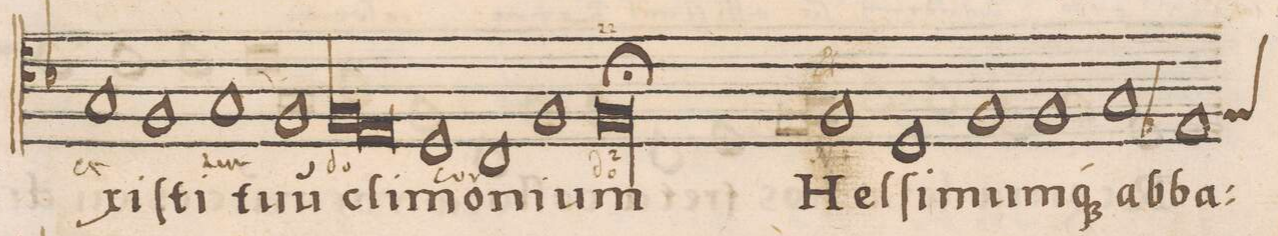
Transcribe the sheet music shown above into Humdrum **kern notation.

**kern	**text	**text	**text
*I"TENOR	*	*	*
*clefC4	*	*	*
*k[b-]	*	*	*
*met(C)	*	*	*
*M2/1	*	*	*
1G	et	-xi-	.
1F	.	-ſti	.
=96-	=96-	=96-	=96-
1G	mun-	tu-	.
1F	.	-u(m)	.
=97-	=97-	=97-	=97-
*lig	*	*	*
1F	-do	cli-	.
1E	.	.	.
*Xlig	*	*	*
=98-	=98-	=98-	=98-
1D	cor-	-mo-	.
1C	.	-ni-	.
=99-	=99-	=99-	=99-
1F	.	.	.
0.F;l\	-do	-um	.
=100-	=100-	=100-	=100-
=101-	=101-	=101-	=101-
1F	.	Hel-	.
1D	.	-ſi-	.
=102-	=102-	=102-	=102-
1F	.	-mum-	.
1F	.	-q(ue)	.
=103-	=103-	=103-	=103-
1G	.	ab-	.
*custos:F	*	*	*
1E-X	.	-ba-	.
=104-	=104-	=104-	=104-
*-	*-	*-	*-
